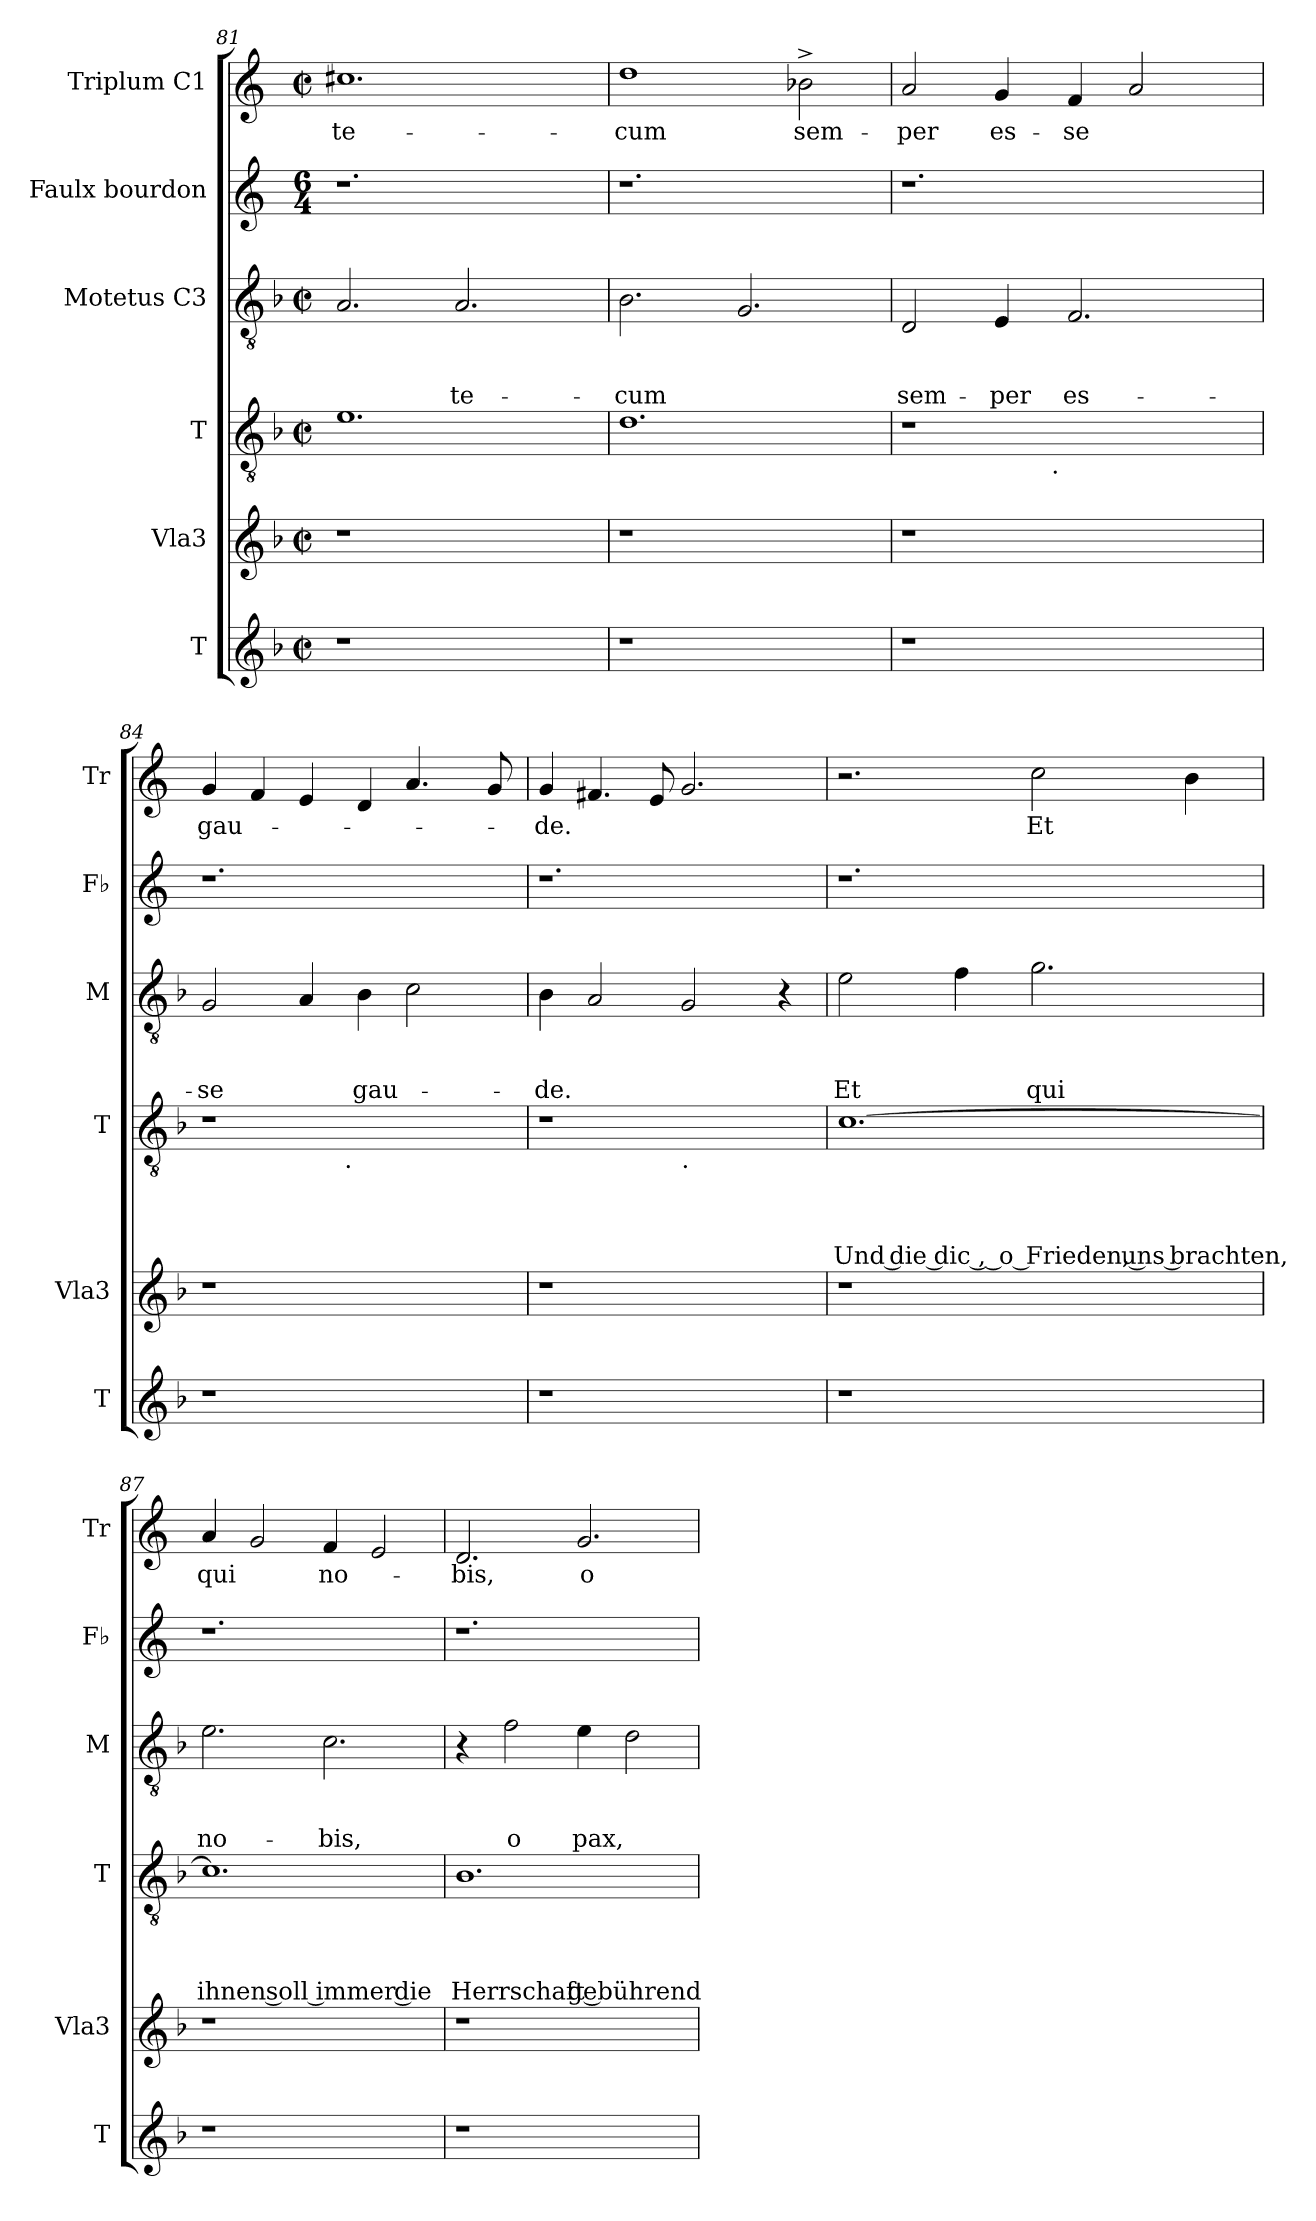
**kern	**kern	**kern	**text	**text	**text	**text	**kern	**text	**text	**text	**kern	**kern	**text
*part6	*part5	*part4	*part4	*part4	*part4	*part4	*part3	*part3	*part3	*part3	*part2	*part1	*part1
*staff6	*staff5	*staff4	*staff4	*staff4	*staff4	*staff4	*staff3	*staff3	*staff3	*staff3	*staff2	*staff1	*staff1
*I"T	*I"Vla3	*I"T	*	*	*	*	*I"Motetus C3	*	*	*	*I"Faulx bourdon	*I"Triplum C1	*
*I'T	*I'Vla3	*I'T	*	*	*	*	*I'M	*	*	*	*I'Fb	*I'Tr	*
*clefG2	*clefG2	*clefGv2	*	*	*	*	*clefGv2	*	*	*	*clefG2	*clefG2	*
*	*	*	*	*	*	*	*	*	*	*	*ITrd-3c-5	*ITrd-3c-5	*
*k[b-]	*k[b-]	*k[b-]	*	*	*	*	*k[b-]	*	*	*	*k[b-]	*k[b-]	*
*F:	*F:	*F:	*	*	*	*	*F:	*	*	*	*F:	*F:	*
*M2/2	*M2/2	*M2/2	*	*	*	*	*M2/2	*	*	*	*M6/4	*M2/2	*
*met(c|)	*met(c|)	*met(c|)	*	*	*	*	*met(c|)	*	*	*	*	*met(c|)	*
=81	=81	=81	=81	=81	=81	=81	=81	=81	=81	=81	=81	=81	=81
!	!	!	!	!	!	!	!	!	!	!	!	!	!LO:LY:b
1r	1r	1.e	.	.	.	.	2.A/	.	.	.	1.r	1.ff#X	te-
!	!	!	!	!	!	!	!	!	!	!LO:LY:b	!	!	!
.	.	.	.	.	.	.	2.A/	.	.	te-	.	.	.
2ryy	2ryy	.	.	.	.	.	.	.	.	.	.	.	.
=82	=82	=82	=82	=82	=82	=82	=82	=82	=82	=82	=82	=82	=82
!	!	!	!	!	!	!	!	!	!	!LO:LY:b	!	!	!LO:LY:b
1r	1r	1.d	.	.	.	.	2.B-\	.	.	-cum	1.r	1gg	-cum
.	.	.	.	.	.	.	2.G/	.	.	.	.	.	.
!	!	!	!	!	!	!	!	!	!	!	!	!	!LO:LY:b
2ryy	2ryy	.	.	.	.	.	.	.	.	.	.	2ee-X^>\	sem-
=83	=83	=83	=83	=83	=83	=83	=83	=83	=83	=83	=83	=83	=83
!	!	!	!	!	!	!	!	!	!	!LO:LY:b	!	!	!LO:LY:b
*	*	*^	*	*	*	*	*	*	*	*	*	*	*
1r	1r	1r	2ryy	.	.	.	.	2D/	.	.	sem-	1.r	2dd/	-per
!	!	!	!	!	!	!	!	!	!	!	!LO:LY:b	!	!	!LO:LY:b
.	.	.	8..ryy	.	.	.	.	4E/	.	.	-per	.	4cc/	es-
!	!	!	!LO:TX:b:t=.	!	!	!	!	!	!	!	!	!	!	!
.	.	.	2ryy	.	.	.	.	.	.	.	.	.	.	.
!	!	!	!	!	!	!	!	!	!	!	!LO:LY:b	!	!	!LO:LY:b
.	.	.	.	.	.	.	.	2.F/	.	.	es-	.	4b-/	-se
2ryy	2ryy	2ryy	.	.	.	.	.	.	.	.	.	.	2dd/	.
.	.	.	4ryy	.	.	.	.	.	.	.	.	.	.	.
.	.	.	32ryy	.	.	.	.	.	.	.	.	.	.	.
=84	=84	=84	=84	=84	=84	=84	=84	=84	=84	=84	=84	=84	=84	=84
!	!	!	!	!	!	!	!	!	!	!	!LO:LY:b	!	!	!LO:LY:b
1r	1r	1r	2ryy	.	.	.	.	2G/	.	.	-se	1.r	4cc/	gau-
.	.	.	.	.	.	.	.	.	.	.	.	.	4b-/	.
.	.	.	8..ryy	.	.	.	.	4A/	.	.	.	.	4a/	.
!	!	!	!LO:TX:b:t=.	!	!	!	!	!	!	!	!	!	!	!
.	.	.	2ryy	.	.	.	.	.	.	.	.	.	.	.
!	!	!	!	!	!	!	!	!	!	!	!LO:LY:b	!	!	!
.	.	.	.	.	.	.	.	4B-\	.	.	gau-	.	4g/	.
2ryy	2ryy	2ryy	.	.	.	.	.	2c\	.	.	.	.	4.dd/	.
.	.	.	4ryy	.	.	.	.	.	.	.	.	.	.	.
.	.	.	.	.	.	.	.	.	.	.	.	.	8cc/	.
.	.	.	32ryy	.	.	.	.	.	.	.	.	.	.	.
!!LO:LB:g=z
=85	=85	=85	=85	=85	=85	=85	=85	=85	=85	=85	=85	=85	=85	=85
!	!	!	!	!	!	!	!	!	!	!	!LO:LY:b	!	!	!LO:LY:b
1r	1r	1r	2.ryy	.	.	.	.	4B-\	.	.	-de.	1.r	4cc/	-de.
.	.	.	.	.	.	.	.	2A/	.	.	.	.	4.bn/	.
.	.	.	.	.	.	.	.	.	.	.	.	.	8a/	.
!	!	!	!LO:TX:b:t=.	!	!	!	!	!	!	!	!	!	!	!
.	.	.	2.ryy	.	.	.	.	2G/	.	.	.	.	2.cc/	.
2ryy	2ryy	2ryy	.	.	.	.	.	.	.	.	.	.	.	.
.	.	.	.	.	.	.	.	4r	.	.	.	.	.	.
=86	=86	=86	=86	=86	=86	=86	=86	=86	=86	=86	=86	=86	=86	=86
!	!	!	!	!	!	!	!LO:LY:b:rj	!	!	!	!LO:LY:b	!	!	!
*	*	*v	*v	*	*	*	*	*	*	*	*	*	*	*
1r	1r	[>1.c	.	.	.	Und die dic , o Frieden, uns brachten,	2e\	.	.	Et	1.r	2.r	.
.	.	.	.	.	.	.	4f\	.	.	.	.	.	.
!	!	!	!	!	!	!	!	!	!	!LO:LY:b	!	!	!LO:LY:b
.	.	.	.	.	.	.	2.g\	.	.	qui	.	2ff\	Et
2ryy	2ryy	.	.	.	.	.	.	.	.	.	.	.	.
.	.	.	.	.	.	.	.	.	.	.	.	4ee\	.
=87	=87	=87	=87	=87	=87	=87	=87	=87	=87	=87	=87	=87	=87
!	!	!	!	!	!	!LO:LY:b:rj	!	!	!	!LO:LY:b	!	!	!LO:LY:b
1r	1r	1.c]	.	.	.	ihnen soll immer die	2.e\	.	.	no-	1.r	4dd/	qui
.	.	.	.	.	.	.	.	.	.	.	.	2cc/	.
!	!	!	!	!	!	!	!	!	!	!LO:LY:b	!	!	!LO:LY:b
.	.	.	.	.	.	.	2.c\	.	.	-bis,	.	4b-/	no-
2ryy	2ryy	.	.	.	.	.	.	.	.	.	.	2a/	.
=88	=88	=88	=88	=88	=88	=88	=88	=88	=88	=88	=88	=88	=88
!	!	!	!	!	!	!LO:LY:b:rj	!	!	!	!	!	!	!LO:LY:b
1r	1r	1.B-	.	.	.	Herrschaft gebührend	4r	.	.	.	1.r	2.g/	-bis,
!	!	!	!	!	!	!	!	!	!	!LO:LY:b	!	!	!
.	.	.	.	.	.	.	2f\	.	.	o	.	.	.
!	!	!	!	!	!	!	!	!	!	!LO:LY:b	!	!	!LO:LY:b
.	.	.	.	.	.	.	4e\	.	.	pax,	.	2.cc/	o
2ryy	2ryy	.	.	.	.	.	2d\	.	.	.	.	.	.
=	=	=	=	=	=	=	=	=	=	=	=	=	=
*-	*-	*-	*-	*-	*-	*-	*-	*-	*-	*-	*-	*-	*-
